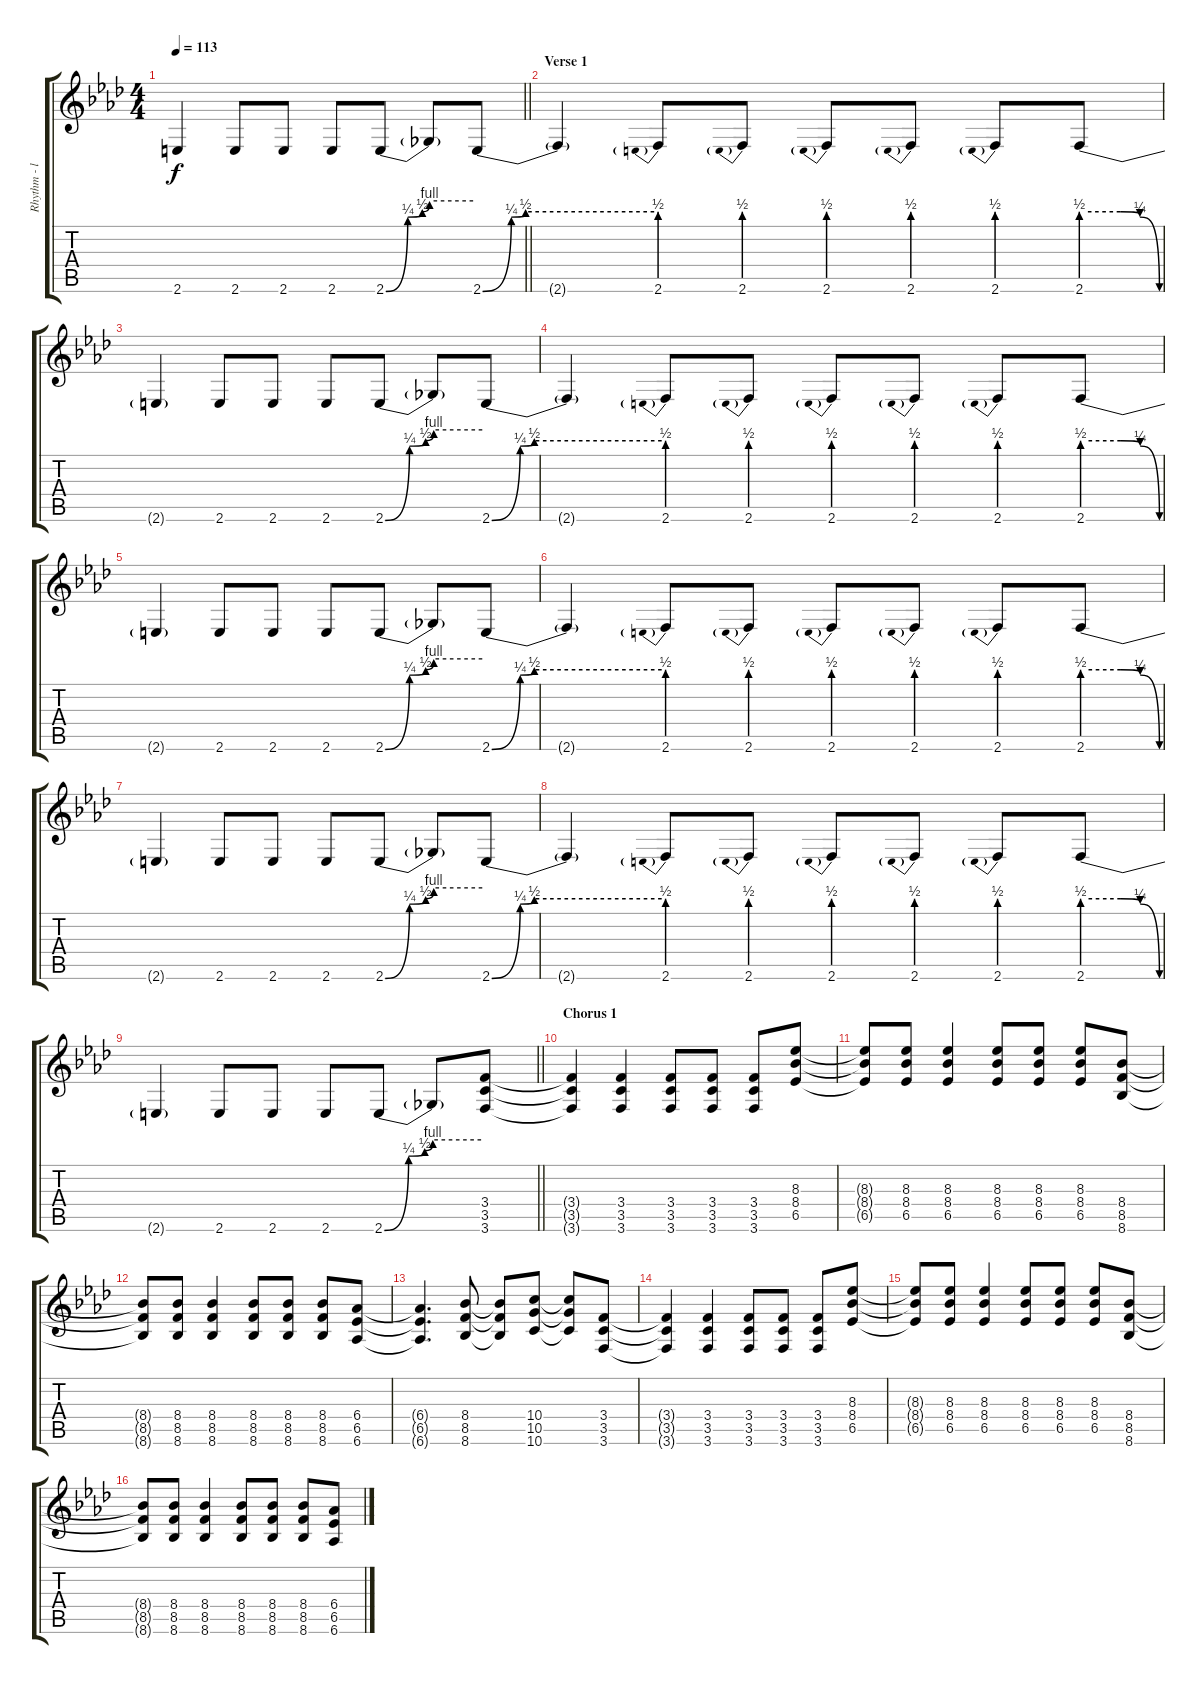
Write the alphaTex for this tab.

\track ("Rhythm - left - Drop D" "Rhythm - l") {instrument distortionguitar}
\staff {score tabs}
\tuning (E4 B3 G3 D3 A2 D2) {hide}
\ts (4 4)
\tempo 113
\clef g2
\barLineRight lightlight
\ks fminor
2.6{t}.4{dy f} 2.6.8 2.6.8 2.6.8 2.6{be (custom 0 0 15 1 25 2 30 4 60 4)}.8 2.6{t}.8 2.6{be (custom 0 0 10 1 15 2 60 2)}.8 |
\section ("" "Verse 1")
2.6{t}.4 2.6{be (prebend 0 2 60 2)}.8 2.6{be (prebend 0 2 60 2)}.8 2.6{be (prebend 0 2 60 2)}.8 2.6{be (prebend 0 2 60 2)}.8 2.6{be (prebend 0 2 60 2)}.8 2.6{be (custom 0 2 30 2 45 1 60 0)}.8 |
2.6{t}.4 2.6.8 2.6.8 2.6.8 2.6{be (custom 0 0 15 1 25 2 30 4 60 4)}.8 2.6{t}.8 2.6{be (custom 0 0 10 1 15 2 60 2)}.8 |
2.6{t}.4 2.6{be (prebend 0 2 60 2)}.8 2.6{be (prebend 0 2 60 2)}.8 2.6{be (prebend 0 2 60 2)}.8 2.6{be (prebend 0 2 60 2)}.8 2.6{be (prebend 0 2 60 2)}.8 2.6{be (custom 0 2 30 2 45 1 60 0)}.8 |
2.6{t}.4 2.6.8 2.6.8 2.6.8 2.6{be (custom 0 0 15 1 25 2 30 4 60 4)}.8 2.6{t}.8 2.6{be (custom 0 0 10 1 15 2 60 2)}.8 |
2.6{t}.4 2.6{be (prebend 0 2 60 2)}.8 2.6{be (prebend 0 2 60 2)}.8 2.6{be (prebend 0 2 60 2)}.8 2.6{be (prebend 0 2 60 2)}.8 2.6{be (prebend 0 2 60 2)}.8 2.6{be (custom 0 2 30 2 45 1 60 0)}.8 |
2.6{t}.4 2.6.8 2.6.8 2.6.8 2.6{be (custom 0 0 15 1 25 2 30 4 60 4)}.8 2.6{t}.8 2.6{be (custom 0 0 10 1 15 2 60 2)}.8 |
2.6{t}.4 2.6{be (prebend 0 2 60 2)}.8 2.6{be (prebend 0 2 60 2)}.8 2.6{be (prebend 0 2 60 2)}.8 2.6{be (prebend 0 2 60 2)}.8 2.6{be (prebend 0 2 60 2)}.8 2.6{be (custom 0 2 30 2 45 1 60 0)}.8 |
\barLineRight lightlight
2.6{t}.4 2.6.8 2.6.8 2.6.8 2.6{be (custom 0 0 15 1 25 2 30 4 60 4)}.8 2.6{t}.8 (3.4 3.5 3.6).8 |
\section ("" "Chorus 1")
(3.4{t} 3.5{t} 3.6{t}).4 (3.4 3.5 3.6).4 (3.4 3.5 3.6).8 (3.4 3.5 3.6).8 (3.4 3.5 3.6).8 (8.3 8.4 6.5).8 |
(8.3{t} 8.4{t} 6.5{t}).8 (8.3 8.4 6.5).8 (8.3 8.4 6.5).4 (8.3 8.4 6.5).8 (8.3 8.4 6.5).8 (8.3 8.4 6.5).8 (8.4 8.5 8.6).8 |
(8.4{t} 8.5{t} 8.6{t}).8 (8.4 8.5 8.6).8 (8.4 8.5 8.6).4 (8.4 8.5 8.6).8 (8.4 8.5 8.6).8 (8.4 8.5 8.6).8 (6.4 6.5 6.6).8 |
(6.4{t} 6.5{t} 6.6{t}).4{d} (8.4 8.5 8.6).8 (8.4{t} 8.5{t} 8.6{t}).8 (10.4 10.5 10.6).8 (10.4{t} 10.5{t} 10.6{t}).8 (3.4 3.5 3.6).8 |
(3.4{t} 3.5{t} 3.6{t}).4 (3.4 3.5 3.6).4 (3.4 3.5 3.6).8 (3.4 3.5 3.6).8 (3.4 3.5 3.6).8 (8.3 8.4 6.5).8 |
(8.3{t} 8.4{t} 6.5{t}).8 (8.3 8.4 6.5).8 (8.3 8.4 6.5).4 (8.3 8.4 6.5).8 (8.3 8.4 6.5).8 (8.3 8.4 6.5).8 (8.4 8.5 8.6).8 |
(8.4{t} 8.5{t} 8.6{t}).8 (8.4 8.5 8.6).8 (8.4 8.5 8.6).4 (8.4 8.5 8.6).8 (8.4 8.5 8.6).8 (8.4 8.5 8.6).8 (6.4 6.5 6.6).8
